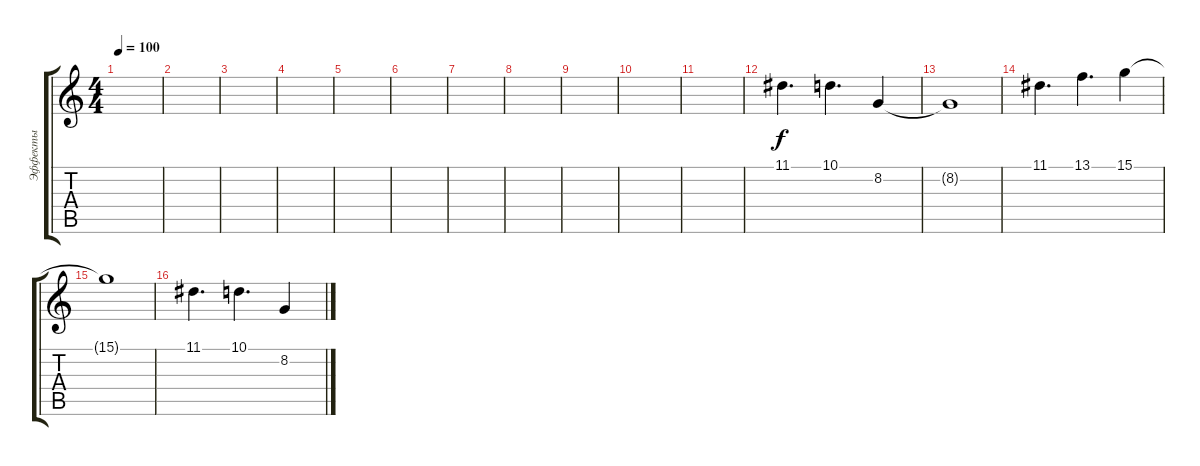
\track ("Эффекты" "Эффекты") {instrument pad1newage}
\staff {score tabs}
\tuning (E4 B3 G3 D3 A2 E2) {hide}
\ts (4 4)
\tempo 100
\clef g2
\ks c
|
|
|
|
|
|
|
|
|
|
|
11.1.4{d} 10.1.4{d} 8.2.4 |
8.2{t}.1 |
11.1.4{d} 13.1.4{d} 15.1.4 |
15.1{t}.1 |
11.1.4{d} 10.1.4{d} 8.2.4
